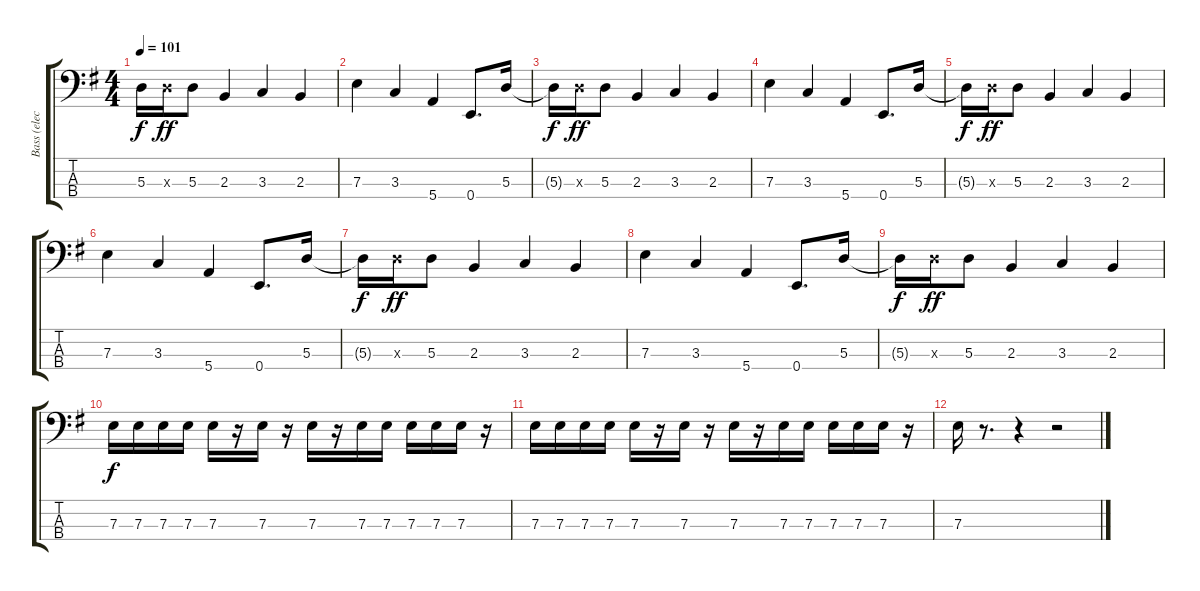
\track ("Bass (elec.)" "Bass (elec") {instrument electricbassfinger}
\staff {score tabs}
\tuning (G2 D2 A1 E1) {hide}
\ts (4 4)
\tempo 101
\clef f4
\ks eminor
5.3{t}.16{dy f} 5.3{x}.16{dy ff} 5.3.8 2.3.4 3.3.4 2.3.4 |
7.3.4 3.3.4 5.4.4 0.4.8{d} 5.3.16 |
5.3{t}.16{dy f} 5.3{x}.16{dy ff} 5.3.8 2.3.4 3.3.4 2.3.4 |
7.3.4 3.3.4 5.4.4 0.4.8{d} 5.3.16 |
5.3{t}.16{dy f} 5.3{x}.16{dy ff} 5.3.8 2.3.4 3.3.4 2.3.4 |
7.3.4 3.3.4 5.4.4 0.4.8{d} 5.3.16 |
5.3{t}.16{dy f} 5.3{x}.16{dy ff} 5.3.8 2.3.4 3.3.4 2.3.4 |
7.3.4 3.3.4 5.4.4 0.4.8{d} 5.3.16 |
5.3{t}.16{dy f} 5.3{x}.16{dy ff} 5.3.8 2.3.4 3.3.4 2.3.4 |
7.3.16{dy f} 7.3.16 7.3.16 7.3.16 7.3.16 r.16 7.3.16 r.16 7.3.16 r.16 7.3.16 7.3.16 7.3.16 7.3.16 7.3.16 r.16 |
7.3.16 7.3.16 7.3.16 7.3.16 7.3.16 r.16 7.3.16 r.16 7.3.16 r.16 7.3.16 7.3.16 7.3.16 7.3.16 7.3.16 r.16 |
7.3.16 r.8{d} r.4 r.2
